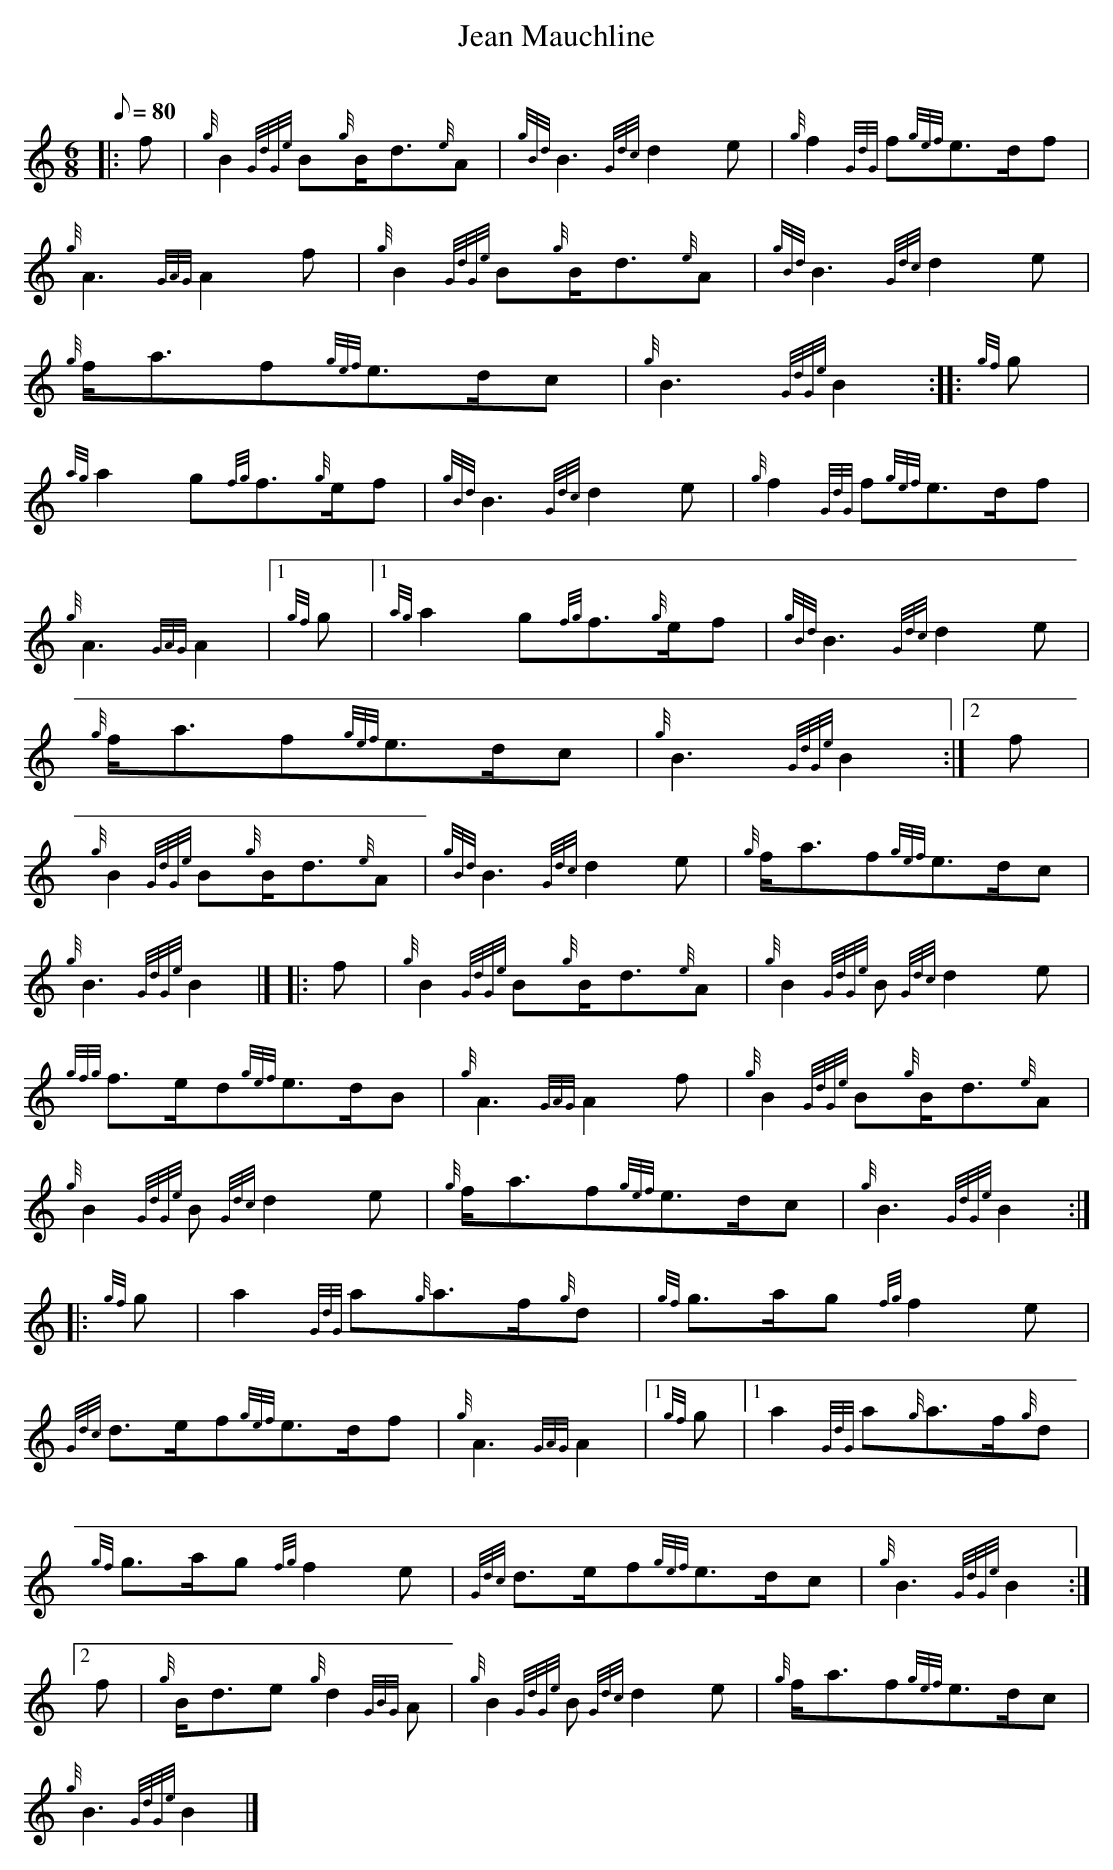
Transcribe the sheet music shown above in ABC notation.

X:1
T:Jean Mauchline
M:6/8
L:1/8
Q:80
C:
K:HP
|: f|
{g}B2{GdGe}B{g}B/2d3/2{e}A|
{gBd}B3{Gdc}d2e|
{g}f2{GdG}f{gef}e3/2d/2f|  !
{g}A3{GAG}A2f|
{g}B2{GdGe}B{g}B/2d3/2{e}A|
{gBd}B3{Gdc}d2e|  !
{g}f/2a3/2f{gef}e3/2d/2c|
{g}B3{GdGe}B2:| |:
{gf}g|  !
{ag}a2g{fg}f3/2{g}e/2f|
{gBd}B3{Gdc}d2e|
{g}f2{GdG}f{gef}e3/2d/2f|  !
{g}A3{GAG}A2|1 {gf}g|1
{ag}a2g{fg}f3/2{g}e/2f|
{gBd}B3{Gdc}d2e|  !
{g}f/2a3/2f{gef}e3/2d/2c|
{g}B3{GdGe}B2:|2
f|  !
{g}B2{GdGe}B{g}B/2d3/2{e}A|
{gBd}B3{Gdc}d2e|
{g}f/2a3/2f{gef}e3/2d/2c|  !
{g}B3{GdGe}B2|] |:
f|
{g}B2{GdGe}B{g}B/2d3/2{e}A|
{g}B2{GdGe}B{Gdc}d2e|  !
{gfg}f3/2e/2d{gef}e3/2d/2B|
{g}A3{GAG}A2f|
{g}B2{GdGe}B{g}B/2d3/2{e}A|  !
{g}B2{GdGe}B{Gdc}d2e|
{g}f/2a3/2f{gef}e3/2d/2c|
{g}B3{GdGe}B2:| |:  !
{gf}g|
a2{GdG}a{g}a3/2f/2{g}d|
{gf}g3/2a/2g{fg}f2e|  !
{Gdc}d3/2e/2f{gef}e3/2d/2f|
{g}A3{GAG}A2|1 {gf}g|1
a2{GdG}a{g}a3/2f/2{g}d|  !
{gf}g3/2a/2g{fg}f2e|
{Gdc}d3/2e/2f{gef}e3/2d/2c|
{g}B3{GdGe}B2:|2  !
f|
{g}B/2d3/2e{g}d2{GBG}A|
{g}B2{GdGe}B{Gdc}d2e|
{g}f/2a3/2f{gef}e3/2d/2c|  !
{g}B3{GdGe}B2|]
